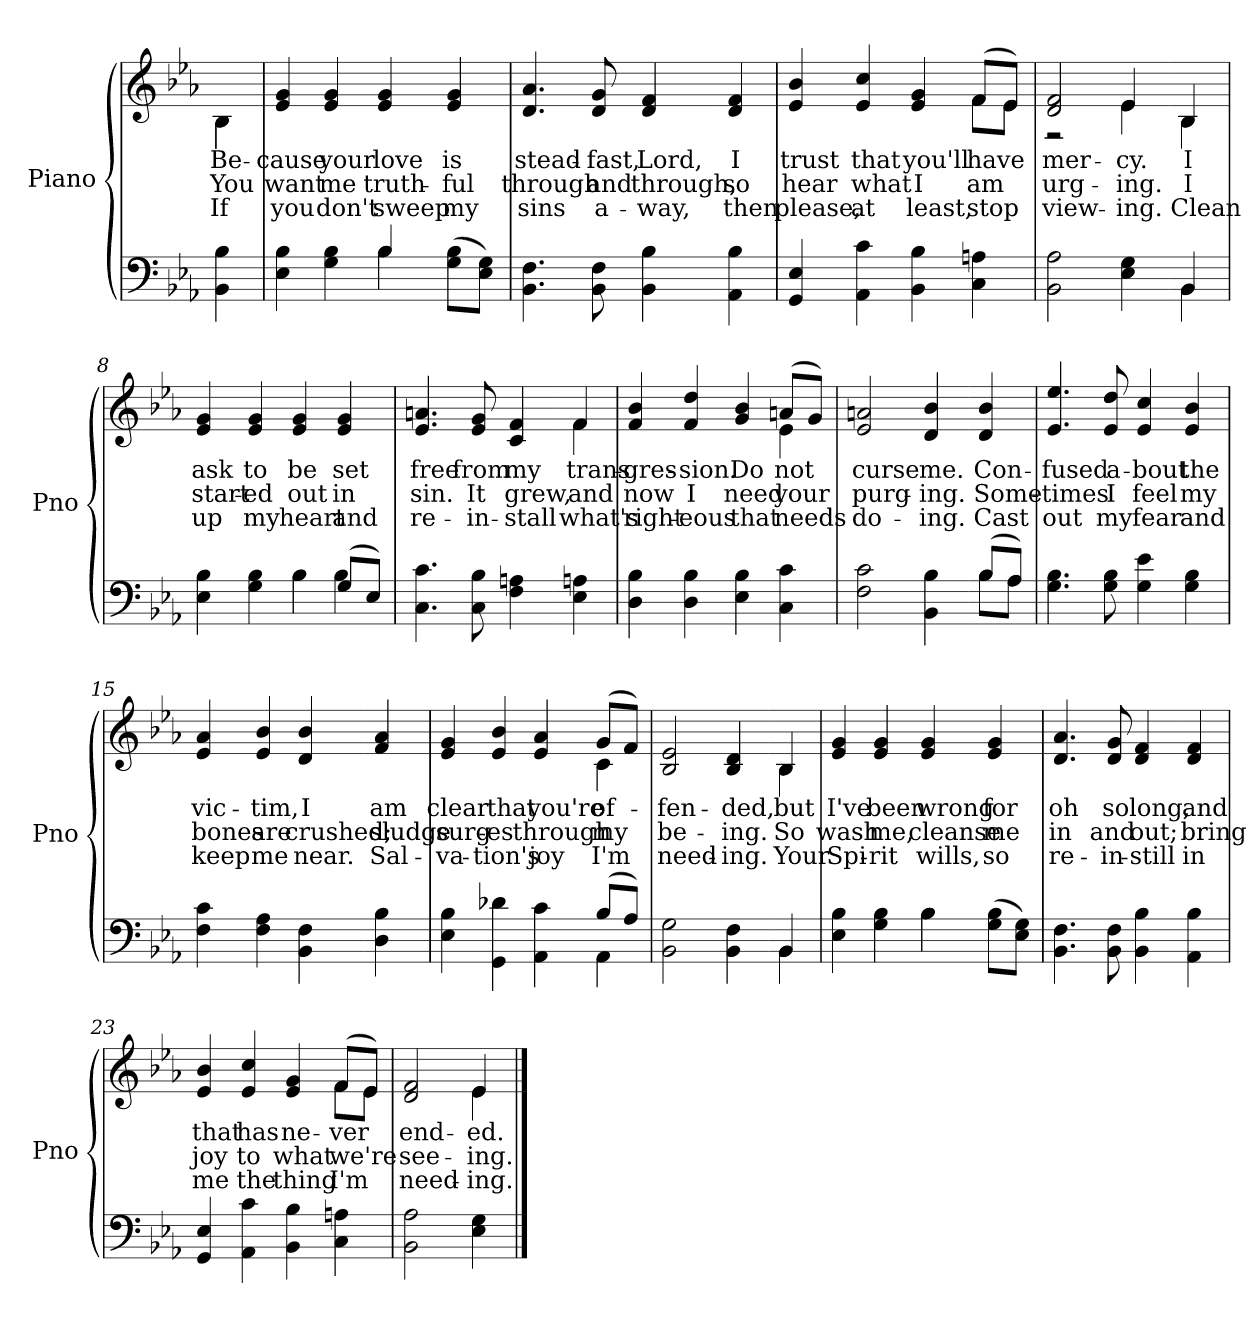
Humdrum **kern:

**kern	**kern	**text	**text	**text
*part2	*part1	*part1	*part1	*part1
*staff2	*staff1	*staff1	*staff1	*staff1
*I"Piano	*I"Piano	*	*	*
*I'Pno	*I'Pno	*	*	*
*clefF4	*clefG2	*	*	*
*k[b-e-a-]	*k[b-e-a-]	*	*	*
=1	=1	=1	=1	=1
!	!LO:TX:b:i:t=Verse	!	!	!
!	!	!LO:LY:b	!LO:LY:b	!LO:LY:b
*	*^	*	*	*
4BB-\ 4B-\	4B-\	4B-\	Be-	You	If
=2	=2	=2	=2	=2	=2
*^	*	*	*	*	*
!	!	!	!	!LO:LY:b	!LO:LY:b	!LO:LY:b
*	*	*v	*v	*	*	*
4E-\ 4B-\	2ryy	4e-/ 4g/	-cause	want	you
!	!	!	!LO:LY:b	!LO:LY:b	!LO:LY:b
4G\ 4B-\	.	4e-/ 4g/	your	me	don't
!	!	!	!LO:LY:b	!LO:LY:b	!LO:LY:b
4B-/	4B-\	4e-/ 4g/	love	truth-	sweep
!	!	!	!LO:LY:b	!LO:LY:b	!LO:LY:b
(8G\ 8B-\L	4ryy	4e-/ 4g/	is	-ful	my
8E-\ 8G\J)	.	.	.	.	.
*v	*v	*	*	*	*
=3	=3	=3	=3	=3
!	!	!LO:LY:b	!LO:LY:b	!LO:LY:b
4.BB-\ 4.F\	4.d/ 4.a-/	stead-	through	sins
!	!	!LO:LY:b	!LO:LY:b	!LO:LY:b
8BB-\ 8F\	8d/ 8g/	-fast,	and	a-
!	!	!LO:LY:b	!LO:LY:b	!LO:LY:b
4BB-\ 4B-\	4d/ 4f/	Lord,	through,	-way,
!!LO:LB:g=z
=4-	=4-	=4-	=4-	=4-
!	!	!LO:LY:b	!LO:LY:b	!LO:LY:b
4AA-\ 4B-\	4d/ 4f/	I	so	then
=5	=5	=5	=5	=5
!	!	!LO:LY:b	!LO:LY:b	!LO:LY:b
*	*^	*	*	*
4GG/ 4E-/	4e-/ 4b-/	2.ryy	trust	hear	please,
!	!	!	!LO:LY:b	!LO:LY:b	!LO:LY:b
4AA-\ 4c\	4e-/ 4cc/	.	that	what	at
!	!	!	!LO:LY:b	!LO:LY:b	!LO:LY:b
4BB-\ 4B-\	4e-/ 4g/	.	you'll	I	least,
!	!	!	!LO:LY:b	!LO:LY:b	!LO:LY:b
4C\ 4An\	(8f/L	8f\L	have	am	stop
.	8e-/J)	8e-\J	.	.	.
=6	=6	=6	=6	=6	=6
!	!	!	!LO:LY:b	!LO:LY:b	!LO:LY:b
2BB- 2A-	2d/ 2f/	2r	mer-	urg-	view-
!	!	!	!LO:LY:b	!LO:LY:b	!LO:LY:b
4E- 4G	4e-/	4e-\	-cy.	-ing.	-ing.
!!LO:LB:g=z	!!
=7-	=7-	=7-	=7-	=7-	=7-
*^	*	*	*	*	*
!	!	!	!	!	!LO:LY:b	!LO:LY:b
!	!	!	!	!LO:LY:b	!	!
4BB-/	4BB-\	4B-/	4B-\	I	I	Clean
=8	=8	=8	=8	=8	=8	=8
!	!	!	!	!LO:LY:b	!LO:LY:b	!LO:LY:b
*	*	*v	*v	*	*	*
4E-\ 4B-\	2ryy	4e-/ 4g/	ask	start-	up
!	!	!	!LO:LY:b	!LO:LY:b	!LO:LY:b
4G\ 4B-\	.	4e-/ 4g/	to	-ed	my
!	!	!	!LO:LY:b	!LO:LY:b	!LO:LY:b
4B-\	4B-\	4e-/ 4g/	be	out	heart
!	!	!	!LO:LY:b	!LO:LY:b	!LO:LY:b
(8G/L	4B-\	4e-/ 4g/	set	in	and
8E-/J)	.	.	.	.	.
*v	*v	*	*	*	*
=9	=9	=9	=9	=9
!	!	!LO:LY:b	!LO:LY:b	!LO:LY:b
4.C\ 4.c\	4.e-/ 4.an/	free	sin.	re-
!	!	!LO:LY:b	!LO:LY:b	!LO:LY:b
8C\ 8B-\	8e-/ 8g/	from	It	-in-
!	!	!LO:LY:b	!LO:LY:b	!LO:LY:b
4F\ 4An\	4c/ 4f/	my	grew,	-stall
!!LO:LB:g=z
=10-	=10-	=10-	=10-	=10-
!	!	!LO:LY:b	!LO:LY:b	!LO:LY:b
*	*^	*	*	*
4E-\ 4An\	4f/	4f\	trans-	and	what's
=11	=11	=11	=11	=11	=11
!	!	!	!LO:LY:b	!LO:LY:b	!LO:LY:b
4D\ 4B-\	4f/ 4b-/	2.ryy	-gres-	now	right-
!	!	!	!LO:LY:b	!LO:LY:b	!LO:LY:b
4D\ 4B-\	4f/ 4dd/	.	-sion.	I	-eous
!	!	!	!LO:LY:b	!LO:LY:b	!LO:LY:b
4E-\ 4B-\	4g/ 4b-/	.	Do	need	that
!	!	!	!LO:LY:b	!LO:LY:b	!LO:LY:b
4C\ 4c\	(8an/L	4e-\	not	your	needs
.	8g/J)	.	.	.	.
*	*v	*v	*	*	*
=12	=12	=12	=12	=12
!	!	!LO:LY:b	!LO:LY:b	!LO:LY:b
2F\ 2c\	2e-/ 2an/	curse	purg-	do-
!	!	!LO:LY:b	!LO:LY:b	!LO:LY:b
4BB-\ 4B-\	4d/ 4b-/	me.	-ing.	-ing.
!!LO:LB:g=z
=13-	=13-	=13-	=13-	=13-
*^	*	*	*	*
!	!	!	!LO:LY:b	!LO:LY:b	!LO:LY:b
(8B-/L	8B-\L	4d/ 4b-/	Con-	Some-	Cast
8A-/J)	8A-\J	.	.	.	.
=14	=14	=14	=14	=14	=14
!	!	!	!LO:LY:b	!LO:LY:b	!LO:LY:b
*v	*v	*	*	*	*
4.G\ 4.B-\	4.e-/ 4.ee-/	-fused	-times	out
!	!	!LO:LY:b	!LO:LY:b	!LO:LY:b
8G\ 8B-\	8e-/ 8dd/	a-	I	my
!	!	!LO:LY:b	!LO:LY:b	!LO:LY:b
4G\ 4e-\	4e-/ 4cc/	-bout	feel	fear
!	!	!LO:LY:b	!LO:LY:b	!LO:LY:b
4G\ 4B-\	4e-/ 4b-/	the	my	and
=15	=15	=15	=15	=15
!	!	!LO:LY:b	!LO:LY:b	!LO:LY:b
4F\ 4c\	4e-/ 4a-/	vic-	bones	keep
!	!	!LO:LY:b	!LO:LY:b	!LO:LY:b
4F\ 4A-\	4e-/ 4b-/	-tim,	are	me
!	!	!LO:LY:b	!LO:LY:b	!LO:LY:b
4BB-\ 4F\	4d/ 4b-/	I	crushed;	near.
!!LO:LB:g=z
=16-	=16-	=16-	=16-	=16-
!	!	!LO:LY:b	!LO:LY:b	!LO:LY:b
4D\ 4B-\	4f/ 4a-/	am	sludge	Sal-
=17	=17	=17	=17	=17
*^	*	*	*	*
!	!	!	!LO:LY:b	!LO:LY:b	!LO:LY:b
*	*	*^	*	*	*
4E-\ 4B-\	2.ryy	4e-/ 4g/	2.ryy	clear	surg-	-va-
!	!	!	!	!LO:LY:b	!LO:LY:b	!LO:LY:b
4GG\ 4d-X\	.	4e-/ 4b-/	.	that	-es	-tion's
!	!	!	!	!LO:LY:b	!LO:LY:b	!LO:LY:b
4AA-\ 4c\	.	4e-/ 4a-/	.	you're	through	joy
!	!	!	!	!LO:LY:b	!LO:LY:b	!LO:LY:b
(8B-/L	4AA-\	(8g/L	4c\	of-	my	I'm
8A-/J)	.	8f/J)	.	.	.	.
*v	*v	*	*	*	*	*
*	*v	*v	*	*	*
=18	=18	=18	=18	=18
!	!	!LO:LY:b	!LO:LY:b	!LO:LY:b
2BB-\ 2G\	2B-/ 2e-/	-fen-	be-	need-
!	!	!LO:LY:b	!LO:LY:b	!LO:LY:b
4BB-\ 4F\	4B-/ 4d/	-ded,	-ing.	-ing.
!!LO:LB:g=z
=19-	=19-	=19-	=19-	=19-
*^	*	*	*	*
!	!	!	!LO:LY:b	!LO:LY:b	!LO:LY:b
*	*	*^	*	*	*
4BB-/	4BB-\	4B-/	4B-\	but	So	Your
=20	=20	=20	=20	=20	=20	=20
!	!	!	!	!LO:LY:b	!LO:LY:b	!LO:LY:b
*	*	*v	*v	*	*	*
4E-\ 4B-\	2ryy	4e-/ 4g/	I've	wash	Spi-
!	!	!	!LO:LY:b	!LO:LY:b	!LO:LY:b
4G\ 4B-\	.	4e-/ 4g/	been	me,	-rit
!	!	!	!LO:LY:b	!LO:LY:b	!LO:LY:b
4B-\	4B-\	4e-/ 4g/	wrong	cleanse	wills,
!	!	!	!LO:LY:b	!LO:LY:b	!LO:LY:b
(8G\ 8B-\L	4ryy	4e-/ 4g/	for	me	so
8E-\ 8G\J)	.	.	.	.	.
*v	*v	*	*	*	*
=21	=21	=21	=21	=21
!	!	!LO:LY:b	!LO:LY:b	!LO:LY:b
4.BB-\ 4.F\	4.d/ 4.a-/	oh	in	re-
!	!	!LO:LY:b	!LO:LY:b	!LO:LY:b
8BB-\ 8F\	8d/ 8g/	so	and	-in-
!	!	!LO:LY:b	!LO:LY:b	!LO:LY:b
4BB-\ 4B-\	4d/ 4f/	long,	out;	-still
!!LO:LB:g=z
=22-	=22-	=22-	=22-	=22-
!	!	!LO:LY:b	!LO:LY:b	!LO:LY:b
4AA-\ 4B-\	4d/ 4f/	and	bring	in
=23	=23	=23	=23	=23
!	!	!LO:LY:b	!LO:LY:b	!LO:LY:b
*	*^	*	*	*
4GG/ 4E-/	4e-/ 4b-/	2.ryy	that	joy	me
!	!	!	!LO:LY:b	!LO:LY:b	!LO:LY:b
4AA-\ 4c\	4e-/ 4cc/	.	has	to	the
!	!	!	!LO:LY:b	!LO:LY:b	!LO:LY:b
4BB-\ 4B-\	4e-/ 4g/	.	ne-	what	thing
!	!	!	!LO:LY:b	!LO:LY:b	!LO:LY:b
4C\ 4An\	(8f/L	8f\L	-ver	we're	I'm
.	8e-/J)	8e-\J	.	.	.
=24	=24	=24	=24	=24	=24
!	!	!	!LO:LY:b	!LO:LY:b	!LO:LY:b
2BB-\ 2A-\	2d/ 2f/	2ryy	end-	see-	need-
!	!	!	!LO:LY:b	!LO:LY:b	!LO:LY:b
4E-\ 4G\	4e-/	4e-\	-ed.	-ing.	-ing.
*	*v	*v	*	*	*
==	==	==	==	==
*-	*-	*-	*-	*-
